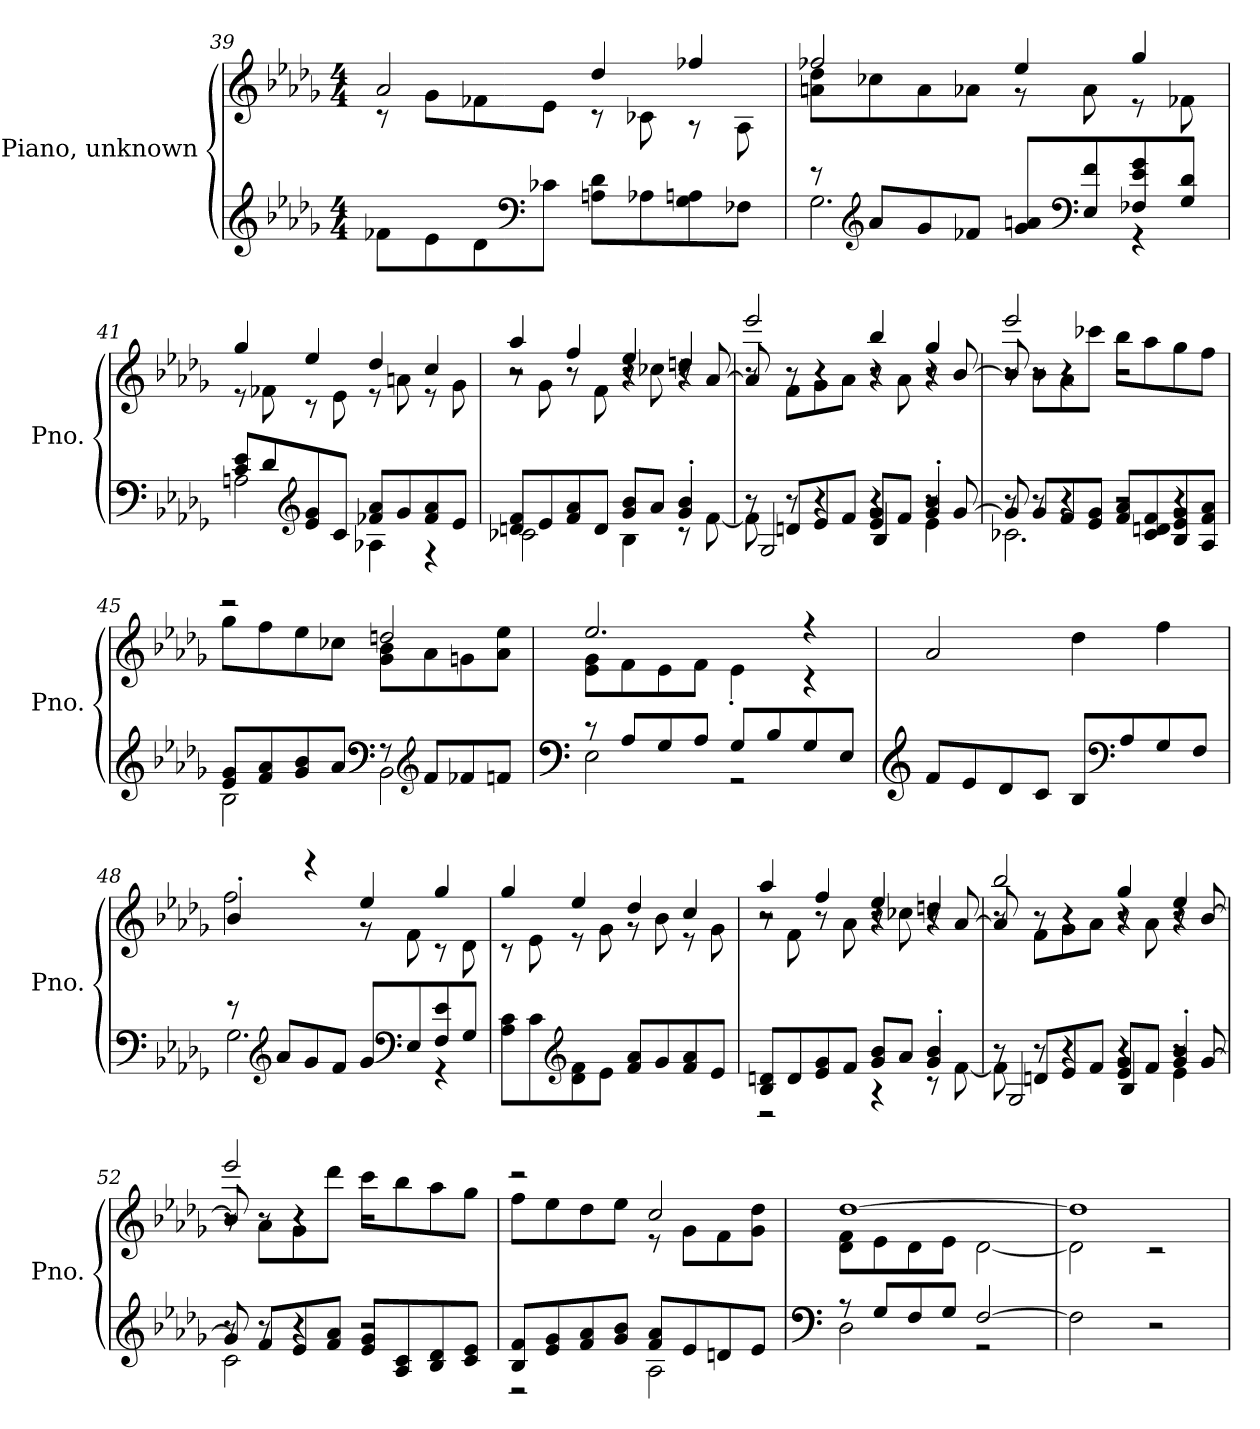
**kern	**kern
*part1	*part1
*staff2	*staff1
*I"Piano, unknown	*
*I'Pno.	*
*clefG2	*clefG2
*k[b-e-a-d-g-]	*k[b-e-a-d-g-]
*M4/4	*M4/4
=39	=39
*	*^
8f-X\L	2a-/	8r
8e-\	.	8g-\L
8d-\	.	8f-X\
*clefF4	*	*
8c-X\J	.	8e-\J
8An\ 8d-\L	4dd-/	8r
8A-X\	.	8c-X\
8G-\ 8An\	4ff-X/	8r
8F-X\J	.	8A-\
!!LO:LB:g=z	!!
=40	=40	=40
*^	*	*
8r	2.G-\	2ff-X/	8an\ 8dd-\L
*clefG2	*	*	*
8a-/L	.	.	8cc-X\
8g-/	.	.	8a\
8f-X/J	.	.	8a-X\J
8g-/ 8an/L	.	4ee-/	8r
*clefF4	*	*	*
8E-/ 8f-/	.	.	8a-\
8F-X/ 8e-/ 8g-/	4r	4gg-/	8r
8G-/ 8d-/J	.	.	8f-X\
=41	=41	=41	=41
8c/ 8e-/L	2An\	4gg-/	8r
8d-/	.	.	8f-X\
*clefG2	*	*	*
8e-/ 8g-/	.	4ee-/	8r
8c/J	.	.	8e-\
8f-X/ 8a-/L	4A-X\	4dd-/	8r
8g-/	.	.	8an\
8f-/ 8a-/	4r	4cc/	8r
8e-/J	.	.	8g-\
=42	=42	=42	=42
*	*	*	*^
8dn/ 8f/L	2c-X\	4aa-/	8r	2r
8e-/	.	.	8g-\	.
8f/ 8a-/	.	4ff/	8r	.
8d/J	.	.	8f\	.
8g-/ 8b-/L	4B-\	4ee-/	8r	4r
8a-/J	.	.	8cc-X\	.
4g-/' 4b-/'	8r	4ddn/	4r	8r
.	[8f\	.	.	[8a-/
!!LO:LB:g=z	!!	!!
=43	=43	=43	=43	=43
*	*^	*	*	*
8r	8f\]	2G-/	2eee-/	8r	8a-/]
8dn/L	8r	.	.	8f\L	8r
8e-/	4r	.	.	8g-\	4r
8f/J	.	.	.	8a-\J	.
8e-/ 8g-/L	4r	4B-/	4bb-/	8r	4r
8f/J	.	.	.	8a-\	.
4g-/' 4b-/'	4e-\	8r	4gg-/	4r	8r
.	.	[8g-/	.	.	[8b-/
=44	=44	=44	=44	=44	=44
8r	2.c-X\	8g-/]	2eee-/	8r	8b-/]
8g-/L	.	8r	.	8b-\L	8r
8f/	.	4r	.	8a-\	4r
8e-/ 8g-/J	.	.	.	8ccc-X\J	.
8f/ 8a-/L	.	2r	2r	8bb-\L	2r
8c-/ 8dn/ 8f/	.	.	.	8aa-\	.
8B-/ 8e-/ 8g-/	4r	.	.	8gg-\	.
8A-/ 8f/ 8a-/J	.	.	.	8ff\J	.
*	*v	*v	*	*	*
*	*	*	*v	*v
=45	=45	=45	=45
8e-/ 8g-/L	2B-\	2r	8gg-\L
8f/ 8a-/	.	.	8ff\
8g-/ 8b-/	.	.	8ee-\
8a-/J	.	.	8cc-X\J
*clefF4	*	*	*
8r	2BB-\	2ddn/	8g-\ 8b-\L
*clefG2	*	*	*
8f/L	.	.	8a-\
8f-X/	.	.	8gn\
8fn/J	.	.	8a-\ 8ee-\J
!!LO:LB:g=z	!!
=46	=46	=46	=46
*clefF4	*	*	*
8r	2E-\	2.ee-/	8e-\ 8g-\L
8A-/L	.	.	8f\
8G-/	.	.	8e-\
8A-/J	.	.	8f\J
8G-/L	2r	.	4e-'\
8B-/	.	.	.
8G-/	.	4r	4r
8E-/J	.	.	.
*v	*v	*	*
*	*v	*v
=47	=47
*clefG2	*
8f/L	2a-/
8e-/	.
8d-/	.
8c/J	.
8B-/L	4dd-\
*clefF4	*
8A-/	.
8G-/	4ff\
8F/J	.
=48	=48
*^	*^
8r	2.G-\	4b-'/	2ff\
*clefG2	*	*	*
8a-/L	.	.	.
8g-/	.	4r	.
8f/J	.	.	.
8g-/L	.	4ee-/	8r
*clefF4	*	*	*
8E-/	.	.	8f\
8F/ 8e-/	4r	4gg-/	8r
8G-/J	.	.	8d-\
*v	*v	*	*
!!LO:LB:g=z	!!
=49	=49	=49
8A-\ 8c\L	4gg-/	8r
8c\	.	8e-\
*clefG2	*	*
8d-\ 8f\	4ee-/	8r
8e-\J	.	8g-\
8f/ 8a-/L	4dd-/	8r
8g-/	.	8b-\
8f/ 8a-/	4cc/	8r
8e-/J	.	8g-\
=50	=50	=50
*^	*	*^
8B-/ 8dn/L	2r	4aa-/	8r	2r
8d/	.	.	8f\	.
8e-/ 8g-/	.	4ff/	8r	.
8f/J	.	.	8a-\	.
8g-/ 8b-/L	4r	4ee-/	8r	4r
8a-/J	.	.	8cc-X\	.
4g-/' 4b-/'	8r	4ddn/	4r	8r
.	[8f\	.	.	[8a-/
=51	=51	=51	=51	=51
*	*^	*	*	*
8r	8f\]	2G-/	2bb-/	8r	8a-/]
8dn/L	8r	.	.	8f\L	8r
8e-/	4r	.	.	8g-\	4r
8f/J	.	.	.	8a-\J	.
8e-/ 8g-/L	4r	4B-/	4gg-/	8r	4r
8f/J	.	.	.	8a-\	.
4g-/' 4b-/'	4e-\	8r	4ee-/	4r	8r
.	.	[8g-/	.	.	[8b-/
=52	=52	=52	=52	=52	=52
8r	2c\	8g-/]	2eee-/	8r	8b-/]
8f/L	.	8r	.	8a-\L	8r
8e-/	.	4r	.	8g-\	4r
8f/ 8a-/J	.	.	.	8ddd-\J	.
8e-/ 8g-/L	2r	2r	2r	8ccc\L	2r
8A-/ 8c/	.	.	.	8bb-\	.
8B-/ 8d-/	.	.	.	8aa-\	.
8c/ 8e-/J	.	.	.	8gg-\J	.
*	*v	*v	*	*	*
*	*	*	*v	*v
!!LO:LB:g=z
=53	=53	=53	=53
8B-/ 8f/L	2r	2r	8ff\L
8e-/ 8g-/	.	.	8ee-\
8f/ 8a-/	.	.	8dd-\
8g-/ 8b-/J	.	.	8ee-\J
8f/ 8a-/L	2A-\	2cc/	8r
8e-/	.	.	8g-\L
8dn/	.	.	8f\
8e-/J	.	.	8g-\ 8dd-\J
=54	=54	=54	=54
*clefF4	*	*	*
8r	2D-\	[1dd-	8d-\ 8f\L
8G-/L	.	.	8e-\
8F/	.	.	8d-\
8G-/J	.	.	8e-\J
[2F/	2r	.	[2d-\
*v	*v	*	*
=55	=55	=55
2F\]	1dd-]	2d-\]
2r	.	2r
*	*v	*v
=	=
*-	*-
